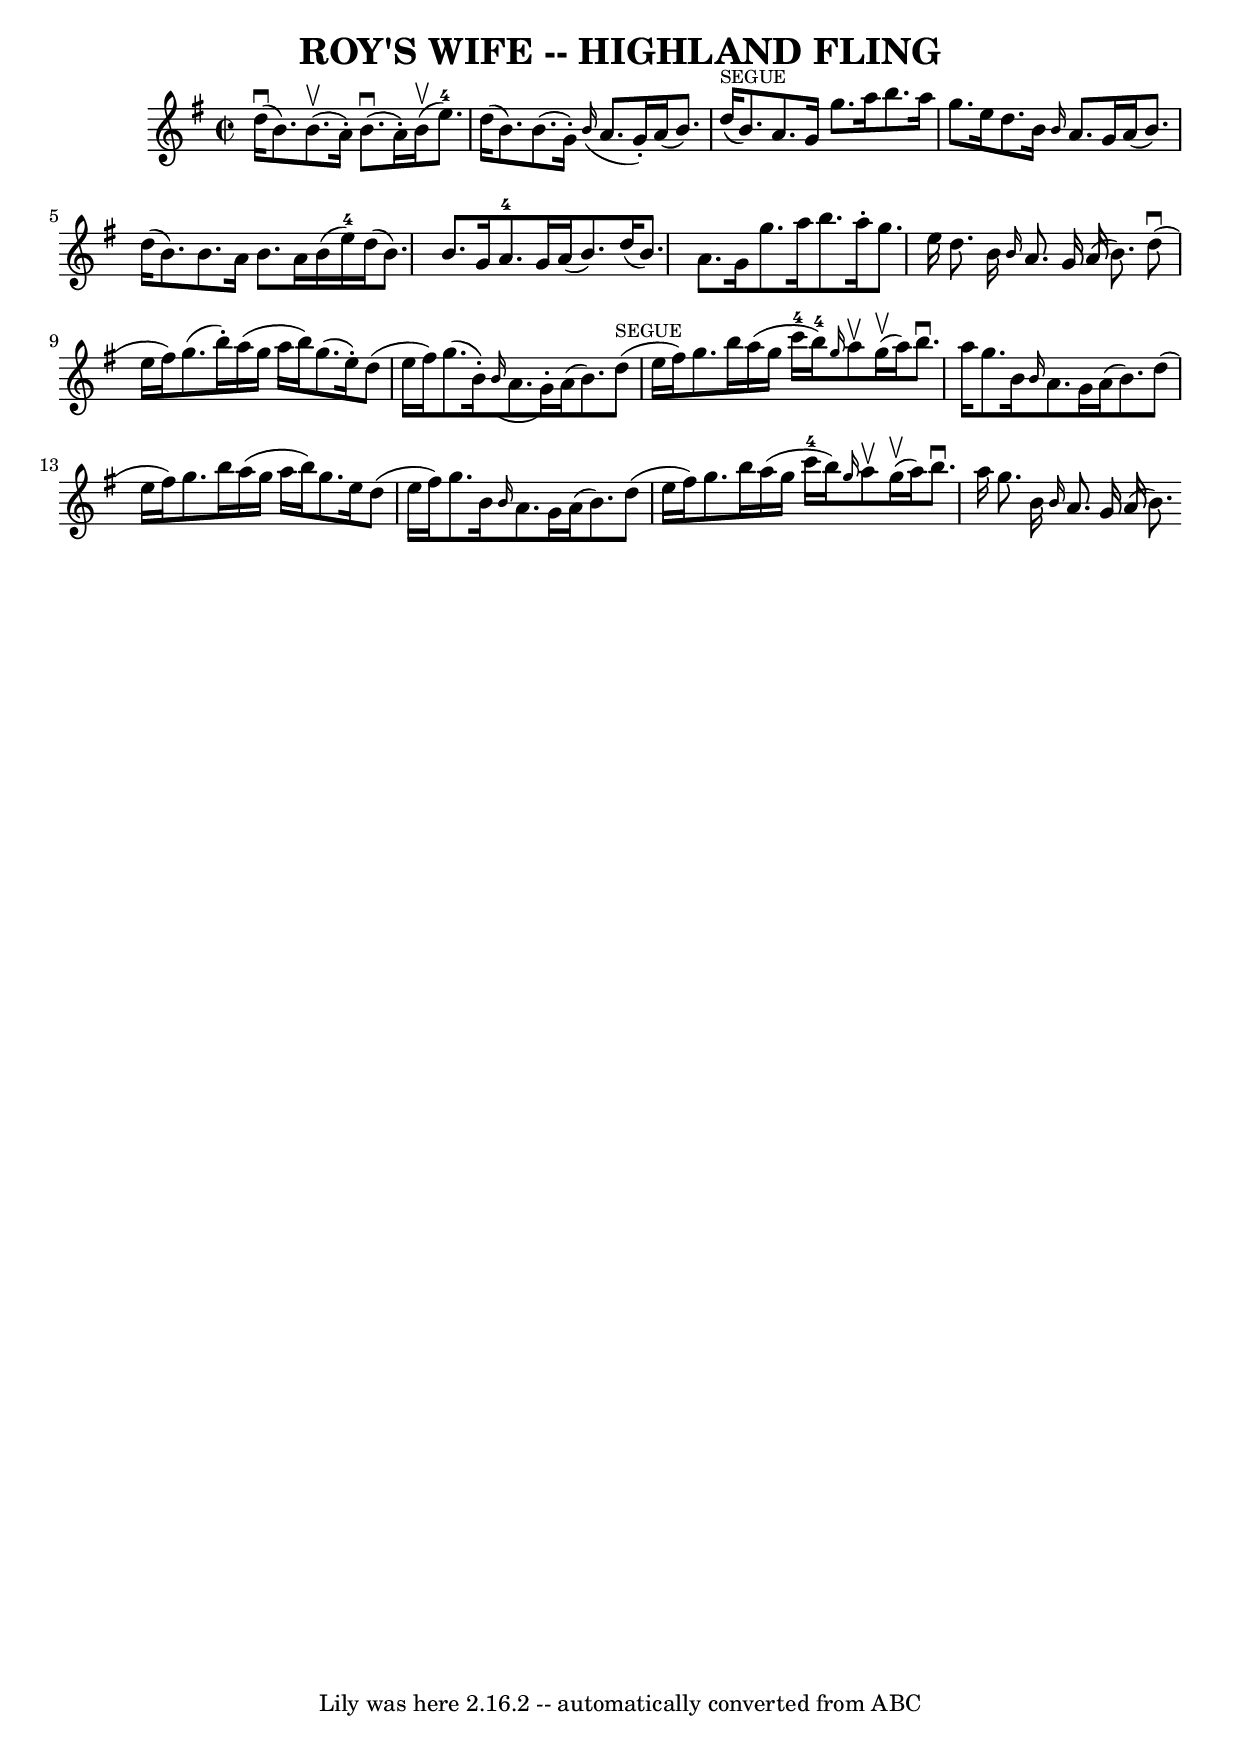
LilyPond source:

\version "2.16.2"
\include "Mammoth.ily"
\header {
  %% book = "Ryan's Mammoth Collection of Fiddle Tunes"
  crossRefNumber = "1"
  footnotes = ""
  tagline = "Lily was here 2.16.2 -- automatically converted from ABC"
  title = "ROY'S WIFE -- HIGHLAND FLING"

}
voicedefault =  {


  \override Staff.TimeSignature #'style = #'C
  \time 2/2 
  \key g \major
  d''16 (^\downbow b'8.) b'8. (^\upbow      a'16-.) b'8. (^\downbow a'16-.) b'16 (^\upbow e''8.-4)     |
  d''16 (b'8.) b'8. (g'16-.)   \grace { b'16 (
				       }      a'8. g'16-.) a'16 (b'8.)    |
  d''16^\segue(b'8.) a'8. g'16 g''8. a''16 b''8. a''16    |
  g''8.    
  e''16 d''8. b'16  \grace { b'16   			   } a'8. g'16 a'16 (b'8.)   |
  d''16 (b'8.) b'8. a'16 b'8. a'16 b'16 (   e''16-4)    |
  d''16 (b'8.) b'8. g'16 a'8.-4      g'16 a'16 (b'8.)    |
  d''16 (b'8.) a'8. g'16       g''8. a''16 b''8. a''16-.    |
  g''8. e''16 d''8.    
  b'16  \grace { b'16   	       } a'8. g'16 a'16 (b'8.)   \bar " |."       
  d''8 (^\downbow e''16 fis''16) g''8. (b''16-.) a''16 (   g''16 a''16 b''16) g''8. (e''16-.)    |
  d''8 (e''16 
  fis''16) g''8. (b'16-.)   \grace { b'16 ( 				    } a'8. g'16-.) a'16 (b'8.)    |
  d''8^\segue(e''16 fis''16)   
  g''8. b''16 a''16 (g''16 c'''16-4 b''16-4) \grace {    
    g''16     } a''8^\upbow g''16 (^\upbow a''16)    |
  b''8.^\downbow a''16 g''8. b'16  \grace { b'16   				     } a'8. g'16 a'16 (b'8.)    |
  d''8 (e''16 fis''16) g''8. b''16       a''16 (g''16 a''16 b''16) g''8. e''16     |
  d''8 (
  e''16 fis''16) g''8. b'16  \grace { b'16  
				    } a'8. g'16       a'16 (b'8.)    |
  d''8 (e''16 fis''16) g''8. b''16 
  a''16 (g''16 c'''16-4 b''16) \grace { g''16   				      } a''8^\upbow g''16 (^\upbow a''16)    |
  b''8.^\downbow a''16    
  g''8. b'16  \grace { b'16  
		     } a'8. g'16 a'16 (b'8.)      \bar " |."   

}

\score{
  <<

    \context Staff="default"
    {
      \voicedefault 
      
    }

  >>
  \layout {
    
  }
  \midi {
  }

}
